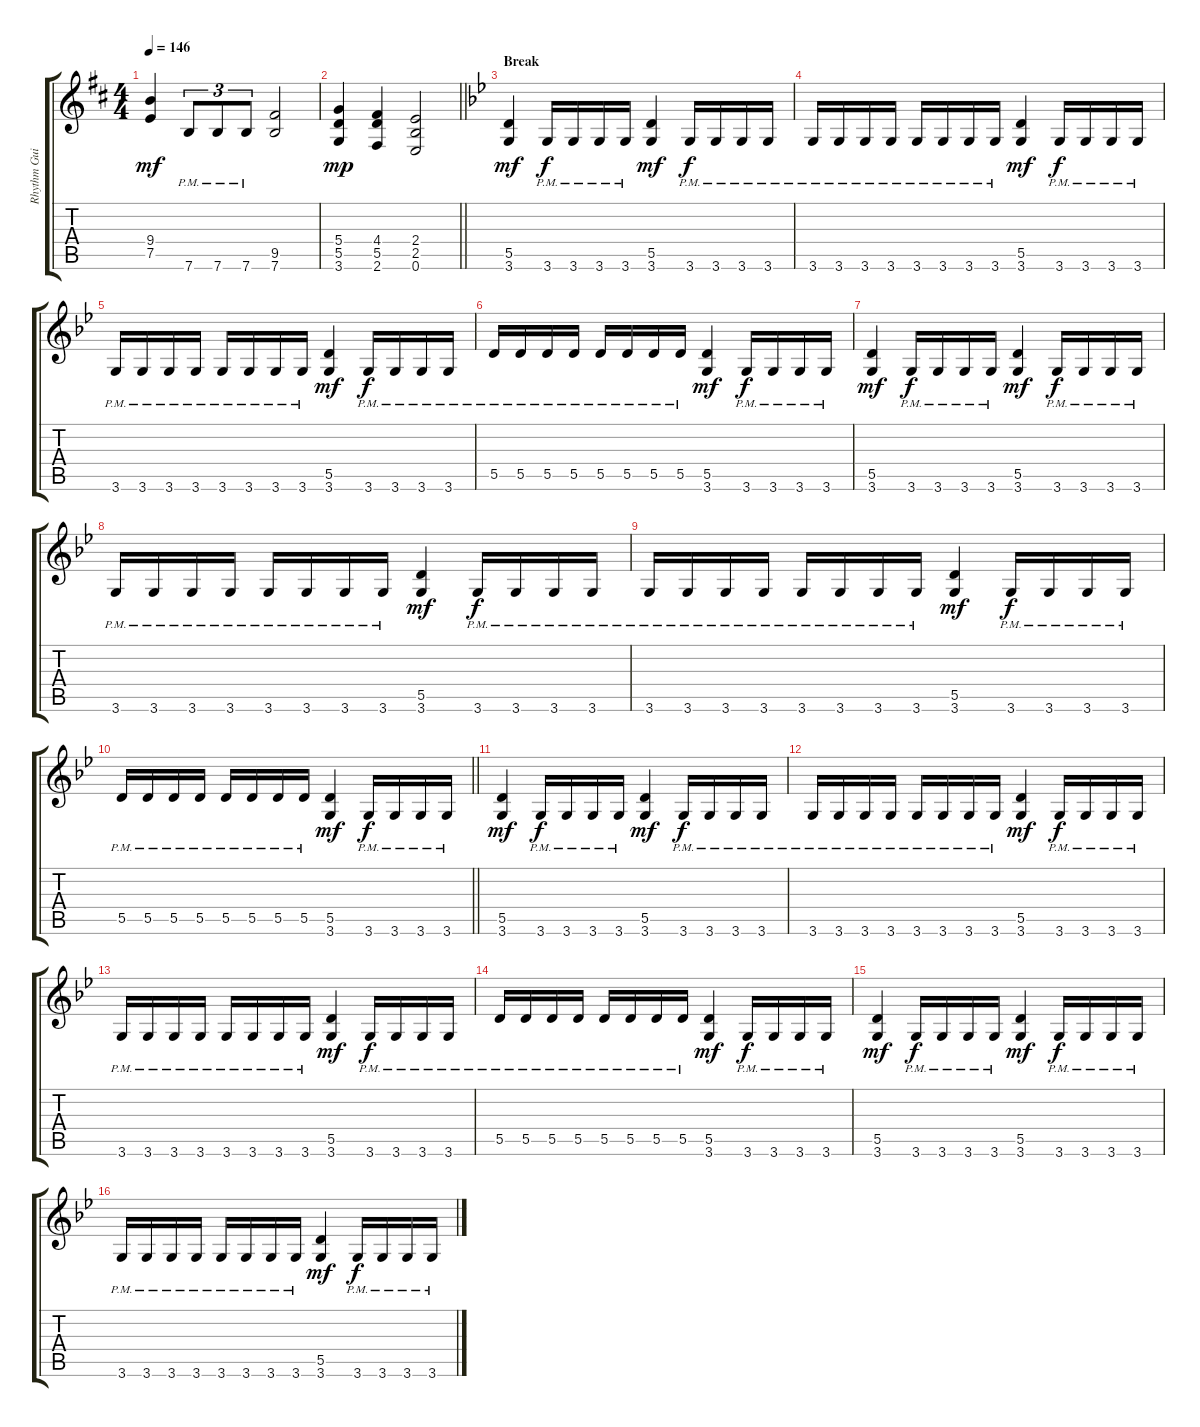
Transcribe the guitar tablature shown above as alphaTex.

\track ("Rhythm Guitar A" "Rhythm Gui") {instrument distortionguitar}
\staff {score tabs}
\tuning (E4 B3 G3 D3 A2 E2) {hide}
\ts (4 4)
\tempo 146
\clef g2
\ks bminor
(9.4 7.5).4{dy mf} 7.6{pm}.8{tu (3 2)} 7.6{pm}.8{tu (3 2)} 7.6{pm}.8{tu (3 2)} (9.5 7.6).2 |
\barLineRight lightlight
(5.4 5.5 3.6).4{dy mp} (4.4 5.5 2.6).4 (2.4 2.5 0.6).2 |
\section ("" "Break")
\ks gminor
(5.5 3.6).4{dy mf} 3.6{pm}.16{dy f} 3.6{pm}.16 3.6{pm}.16 3.6{pm}.16 (5.5 3.6).4{dy mf} 3.6{pm}.16{dy f} 3.6{pm}.16 3.6{pm}.16 3.6{pm}.16 |
3.6{pm}.16 3.6{pm}.16 3.6{pm}.16 3.6{pm}.16 3.6{pm}.16 3.6{pm}.16 3.6{pm}.16 3.6{pm}.16 (5.5 3.6).4{dy mf} 3.6{pm}.16{dy f} 3.6{pm}.16 3.6{pm}.16 3.6{pm}.16 |
3.6{pm}.16 3.6{pm}.16 3.6{pm}.16 3.6{pm}.16 3.6{pm}.16 3.6{pm}.16 3.6{pm}.16 3.6{pm}.16 (5.5 3.6).4{dy mf} 3.6{pm}.16{dy f} 3.6{pm}.16 3.6{pm}.16 3.6{pm}.16 |
5.5{pm}.16 5.5{pm}.16 5.5{pm}.16 5.5{pm}.16 5.5{pm}.16 5.5{pm}.16 5.5{pm}.16 5.5{pm}.16 (5.5 3.6).4{dy mf} 3.6{pm}.16{dy f} 3.6{pm}.16 3.6{pm}.16 3.6{pm}.16 |
(5.5 3.6).4{dy mf} 3.6{pm}.16{dy f} 3.6{pm}.16 3.6{pm}.16 3.6{pm}.16 (5.5 3.6).4{dy mf} 3.6{pm}.16{dy f} 3.6{pm}.16 3.6{pm}.16 3.6{pm}.16 |
3.6{pm}.16 3.6{pm}.16 3.6{pm}.16 3.6{pm}.16 3.6{pm}.16 3.6{pm}.16 3.6{pm}.16 3.6{pm}.16 (5.5 3.6).4{dy mf} 3.6{pm}.16{dy f} 3.6{pm}.16 3.6{pm}.16 3.6{pm}.16 |
3.6{pm}.16 3.6{pm}.16 3.6{pm}.16 3.6{pm}.16 3.6{pm}.16 3.6{pm}.16 3.6{pm}.16 3.6{pm}.16 (5.5 3.6).4{dy mf} 3.6{pm}.16{dy f} 3.6{pm}.16 3.6{pm}.16 3.6{pm}.16 |
\barLineRight lightlight
5.5{pm}.16 5.5{pm}.16 5.5{pm}.16 5.5{pm}.16 5.5{pm}.16 5.5{pm}.16 5.5{pm}.16 5.5{pm}.16 (5.5 3.6).4{dy mf} 3.6{pm}.16{dy f} 3.6{pm}.16 3.6{pm}.16 3.6{pm}.16 |
\section ("" "")
(5.5 3.6).4{dy mf} 3.6{pm}.16{dy f} 3.6{pm}.16 3.6{pm}.16 3.6{pm}.16 (5.5 3.6).4{dy mf} 3.6{pm}.16{dy f} 3.6{pm}.16 3.6{pm}.16 3.6{pm}.16 |
3.6{pm}.16 3.6{pm}.16 3.6{pm}.16 3.6{pm}.16 3.6{pm}.16 3.6{pm}.16 3.6{pm}.16 3.6{pm}.16 (5.5 3.6).4{dy mf} 3.6{pm}.16{dy f} 3.6{pm}.16 3.6{pm}.16 3.6{pm}.16 |
3.6{pm}.16 3.6{pm}.16 3.6{pm}.16 3.6{pm}.16 3.6{pm}.16 3.6{pm}.16 3.6{pm}.16 3.6{pm}.16 (5.5 3.6).4{dy mf} 3.6{pm}.16{dy f} 3.6{pm}.16 3.6{pm}.16 3.6{pm}.16 |
5.5{pm}.16 5.5{pm}.16 5.5{pm}.16 5.5{pm}.16 5.5{pm}.16 5.5{pm}.16 5.5{pm}.16 5.5{pm}.16 (5.5 3.6).4{dy mf} 3.6{pm}.16{dy f} 3.6{pm}.16 3.6{pm}.16 3.6{pm}.16 |
(5.5 3.6).4{dy mf} 3.6{pm}.16{dy f} 3.6{pm}.16 3.6{pm}.16 3.6{pm}.16 (5.5 3.6).4{dy mf} 3.6{pm}.16{dy f} 3.6{pm}.16 3.6{pm}.16 3.6{pm}.16 |
3.6{pm}.16 3.6{pm}.16 3.6{pm}.16 3.6{pm}.16 3.6{pm}.16 3.6{pm}.16 3.6{pm}.16 3.6{pm}.16 (5.5 3.6).4{dy mf} 3.6{pm}.16{dy f} 3.6{pm}.16 3.6{pm}.16 3.6{pm}.16
